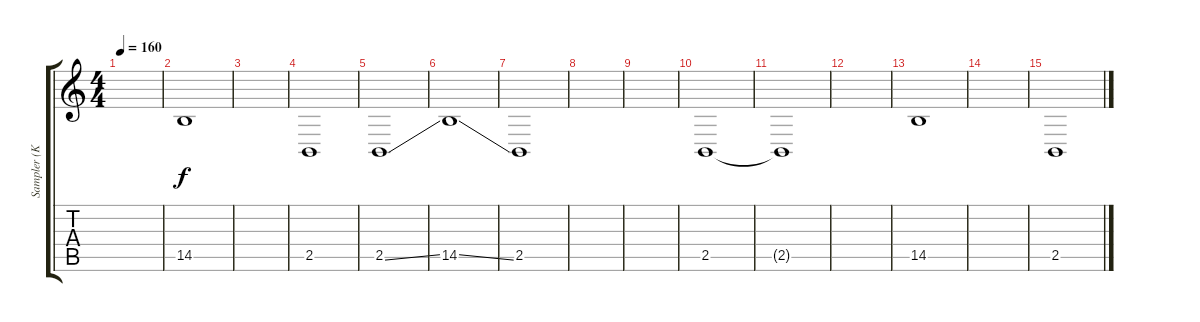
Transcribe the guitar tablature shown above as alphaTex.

\track ("Sampler (Korg M3)" "Sampler (K") {instrument pad2warm}
\staff {score tabs}
\tuning (E4 B3 G3 D3 A2 E2) {hide}
\ts (4 4)
\tempo 160
\clef g2
\ks c
|
14.5.1 |
|
2.5.1 |
2.5{ss}.1 |
14.5{ss}.1 |
2.5.1 |
|
|
2.5.1 |
2.5{t}.1 |
|
14.5.1 |
|
2.5.1
